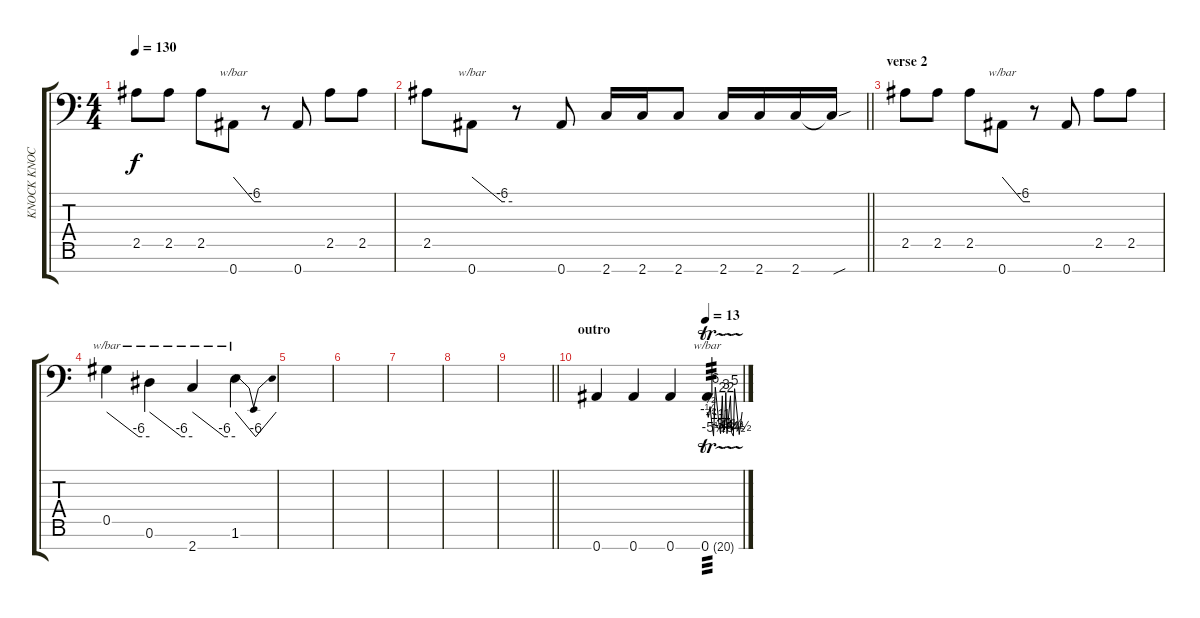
\track ("KNOCK KNOCK" "KNOCK KNOC") {instrument distortionguitar}
\staff {score tabs}
\tuning (Eb4 Bb3 Gb3 Db3 Ab2 Eb2 Bb1) {hide}
\ts (4 4)
\tempo 130
\clef f4
\ks c
2.5.8{dy f} 2.5.8 2.5.8 0.7.8{tbe (custom default 0 0 45 -24 60 -24)} r.8 0.7.8 2.5.8 2.5.8 |
\barLineRight lightlight
2.5.8 0.7.8{tbe (custom default 0 0 45 -24 60 -24)} r.8 0.7.8 2.7.16 2.7.16 2.7.8 2.7.16 2.7.16 2.7.16 2.7{sou t}.16 |
\section ("" "verse 2")
2.5.8 2.5.8 2.5.8 0.7.8{tbe (custom default 0 0 45 -24 60 -24)} r.8 0.7.8 2.5.8 2.5.8 |
0.5.4{tbe (custom default 0 0 45 -24 60 -24)} 0.6.4{tbe (custom default 0 0 45 -24 60 -24)} 2.7.4{tbe (custom default 0 0 45 -24 60 -24)} 1.6.4{tbe (dip default 0 0 30 -24 60 0)} |
|
|
|
|
\barLineRight lightlight
|
\section ("" "outro")
\tempo (13 0.75)
0.7.4 0.7.4 0.7.4 0.7{tr (20 64)}.4{tbe (custom default 0 0 2 -2 5 2 8 -4 11 -22 14 24 20 -4 23 -16 26 8 28 -14 30 -4 32 12 34 -16 40 8 42 -14 45 -22 47 20 55 -18 60 0) tp 3}
